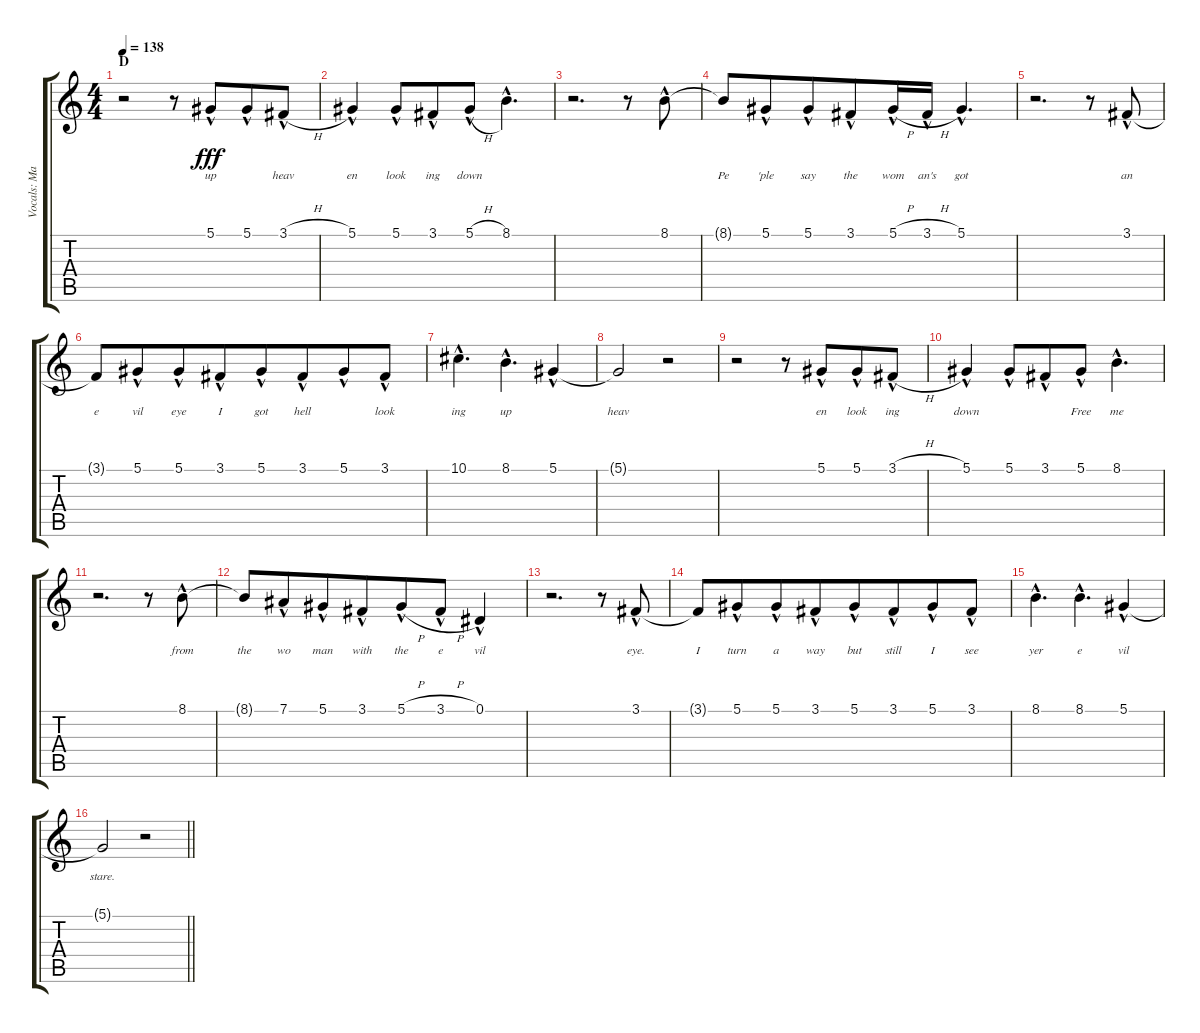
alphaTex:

\track ("Vocals: Martin" "Vocals: Ma") {instrument lead2sawtooth}
\staff {score tabs}
\tuning (Eb4 Bb3 Gb3 Db3 Ab2 Eb2) {hide}
\ts (4 4)
\section ("" "D")
\tempo 138
\clef g2
\ks c
r.2{dy fff} r.8 5.1{hac}.8{lyrics (0 "up") lyrics (1 "") lyrics (2 "") lyrics (3 "") lyrics (4 "") beam merge} 5.1{hac}.8{lyrics (0 "") lyrics (1 "") lyrics (2 "") lyrics (3 "") lyrics (4 "")} 3.1{h hac}.8{lyrics (0 "heav") lyrics (1 "") lyrics (2 "") lyrics (3 "") lyrics (4 "")} |
5.1{hac}.4{lyrics (0 "en") lyrics (1 "") lyrics (2 "") lyrics (3 "") lyrics (4 "")} 5.1{hac}.8{lyrics (0 "look") lyrics (1 "") lyrics (2 "") lyrics (3 "") lyrics (4 "")} 3.1{hac}.8{lyrics (0 "ing") lyrics (1 "") lyrics (2 "") lyrics (3 "") lyrics (4 "") beam merge} 5.1{h hac}.8{lyrics (0 "down") lyrics (1 "") lyrics (2 "") lyrics (3 "") lyrics (4 "")} 8.1{hac}.4{d lyrics (0 "") lyrics (1 "") lyrics (2 "") lyrics (3 "") lyrics (4 "")} |
r.2{d} r.8 8.1{hac}.8{lyrics (0 "") lyrics (1 "") lyrics (2 "") lyrics (3 "") lyrics (4 "")} |
8.1{t}.8{lyrics (0 "Pe") lyrics (1 "") lyrics (2 "") lyrics (3 "") lyrics (4 "")} 5.1{hac}.8{lyrics (0 "'ple") lyrics (1 "") lyrics (2 "") lyrics (3 "") lyrics (4 "") beam merge} 5.1{hac}.8{lyrics (0 "say") lyrics (1 "") lyrics (2 "") lyrics (3 "") lyrics (4 "")} 3.1{hac}.8{lyrics (0 "the") lyrics (1 "") lyrics (2 "") lyrics (3 "") lyrics (4 "") beam merge} 5.1{h hac}.16{lyrics (0 "wom") lyrics (1 "") lyrics (2 "") lyrics (3 "") lyrics (4 "")} 3.1{h hac}.16{lyrics (0 "an's") lyrics (1 "") lyrics (2 "") lyrics (3 "") lyrics (4 "")} 5.1{hac}.4{d lyrics (0 "got") lyrics (1 "") lyrics (2 "") lyrics (3 "") lyrics (4 "")} |
r.2{d} r.8 3.1{hac}.8{lyrics (0 "an") lyrics (1 "") lyrics (2 "") lyrics (3 "") lyrics (4 "")} |
3.1{t}.8{lyrics (0 "e") lyrics (1 "") lyrics (2 "") lyrics (3 "") lyrics (4 "")} 5.1{hac}.8{lyrics (0 "vil") lyrics (1 "") lyrics (2 "") lyrics (3 "") lyrics (4 "") beam merge} 5.1{hac}.8{lyrics (0 "eye") lyrics (1 "") lyrics (2 "") lyrics (3 "") lyrics (4 "")} 3.1{hac}.8{lyrics (0 "I") lyrics (1 "") lyrics (2 "") lyrics (3 "") lyrics (4 "") beam merge} 5.1{hac}.8{lyrics (0 "got") lyrics (1 "") lyrics (2 "") lyrics (3 "") lyrics (4 "")} 3.1{hac}.8{lyrics (0 "hell") lyrics (1 "") lyrics (2 "") lyrics (3 "") lyrics (4 "") beam merge} 5.1{hac}.8{lyrics (0 "") lyrics (1 "") lyrics (2 "") lyrics (3 "") lyrics (4 "")} 3.1{hac}.8{lyrics (0 "look") lyrics (1 "") lyrics (2 "") lyrics (3 "") lyrics (4 "")} |
10.1{hac}.4{d lyrics (0 "ing") lyrics (1 "") lyrics (2 "") lyrics (3 "") lyrics (4 "")} 8.1{hac}.4{d lyrics (0 "up") lyrics (1 "") lyrics (2 "") lyrics (3 "") lyrics (4 "")} 5.1{hac}.4{lyrics (0 "") lyrics (1 "") lyrics (2 "") lyrics (3 "") lyrics (4 "")} |
5.1{t}.2{lyrics (0 "heav") lyrics (1 "") lyrics (2 "") lyrics (3 "") lyrics (4 "")} r.2 |
r.2 r.8 5.1{hac}.8{lyrics (0 "en") lyrics (1 "") lyrics (2 "") lyrics (3 "") lyrics (4 "") beam merge} 5.1{hac}.8{lyrics (0 "look") lyrics (1 "") lyrics (2 "") lyrics (3 "") lyrics (4 "")} 3.1{h hac}.8{lyrics (0 "ing") lyrics (1 "") lyrics (2 "") lyrics (3 "") lyrics (4 "")} |
5.1{hac}.4{lyrics (0 "down") lyrics (1 "") lyrics (2 "") lyrics (3 "") lyrics (4 "")} 5.1{hac}.8{lyrics (0 "") lyrics (1 "") lyrics (2 "") lyrics (3 "") lyrics (4 "")} 3.1{hac}.8{lyrics (0 "") lyrics (1 "") lyrics (2 "") lyrics (3 "") lyrics (4 "") beam merge} 5.1{hac}.8{lyrics (0 "Free") lyrics (1 "") lyrics (2 "") lyrics (3 "") lyrics (4 "")} 8.1{hac}.4{d lyrics (0 "me") lyrics (1 "") lyrics (2 "") lyrics (3 "") lyrics (4 "")} |
r.2{d} r.8 8.1{hac}.8{lyrics (0 "from") lyrics (1 "") lyrics (2 "") lyrics (3 "") lyrics (4 "")} |
8.1{t}.8{lyrics (0 "the") lyrics (1 "") lyrics (2 "") lyrics (3 "") lyrics (4 "")} 7.1{hac}.8{lyrics (0 "wo") lyrics (1 "") lyrics (2 "") lyrics (3 "") lyrics (4 "") beam merge} 5.1{hac}.8{lyrics (0 "man") lyrics (1 "") lyrics (2 "") lyrics (3 "") lyrics (4 "")} 3.1{hac}.8{lyrics (0 "with") lyrics (1 "") lyrics (2 "") lyrics (3 "") lyrics (4 "") beam merge} 5.1{h hac}.8{lyrics (0 "the") lyrics (1 "") lyrics (2 "") lyrics (3 "") lyrics (4 "")} 3.1{h hac}.8{lyrics (0 "e") lyrics (1 "") lyrics (2 "") lyrics (3 "") lyrics (4 "")} 0.1{hac}.4{lyrics (0 "vil") lyrics (1 "") lyrics (2 "") lyrics (3 "") lyrics (4 "")} |
r.2{d} r.8 3.1{hac}.8{lyrics (0 "eye.") lyrics (1 "") lyrics (2 "") lyrics (3 "") lyrics (4 "")} |
3.1{t}.8{lyrics (0 "I") lyrics (1 "") lyrics (2 "") lyrics (3 "") lyrics (4 "")} 5.1{hac}.8{lyrics (0 "turn") lyrics (1 "") lyrics (2 "") lyrics (3 "") lyrics (4 "") beam merge} 5.1{hac}.8{lyrics (0 "a") lyrics (1 "") lyrics (2 "") lyrics (3 "") lyrics (4 "")} 3.1{hac}.8{lyrics (0 "way") lyrics (1 "") lyrics (2 "") lyrics (3 "") lyrics (4 "") beam merge} 5.1{hac}.8{lyrics (0 "but") lyrics (1 "") lyrics (2 "") lyrics (3 "") lyrics (4 "")} 3.1{hac}.8{lyrics (0 "still") lyrics (1 "") lyrics (2 "") lyrics (3 "") lyrics (4 "") beam merge} 5.1{hac}.8{lyrics (0 "I") lyrics (1 "") lyrics (2 "") lyrics (3 "") lyrics (4 "")} 3.1{hac}.8{lyrics (0 "see") lyrics (1 "") lyrics (2 "") lyrics (3 "") lyrics (4 "")} |
8.1{hac}.4{d lyrics (0 "yer") lyrics (1 "") lyrics (2 "") lyrics (3 "") lyrics (4 "")} 8.1{hac}.4{d lyrics (0 "e") lyrics (1 "") lyrics (2 "") lyrics (3 "") lyrics (4 "")} 5.1{hac}.4{lyrics (0 "vil") lyrics (1 "") lyrics (2 "") lyrics (3 "") lyrics (4 "")} |
\barLineRight lightlight
5.1{t}.2{lyrics (0 "stare.") lyrics (1 "") lyrics (2 "") lyrics (3 "") lyrics (4 "")} r.2
